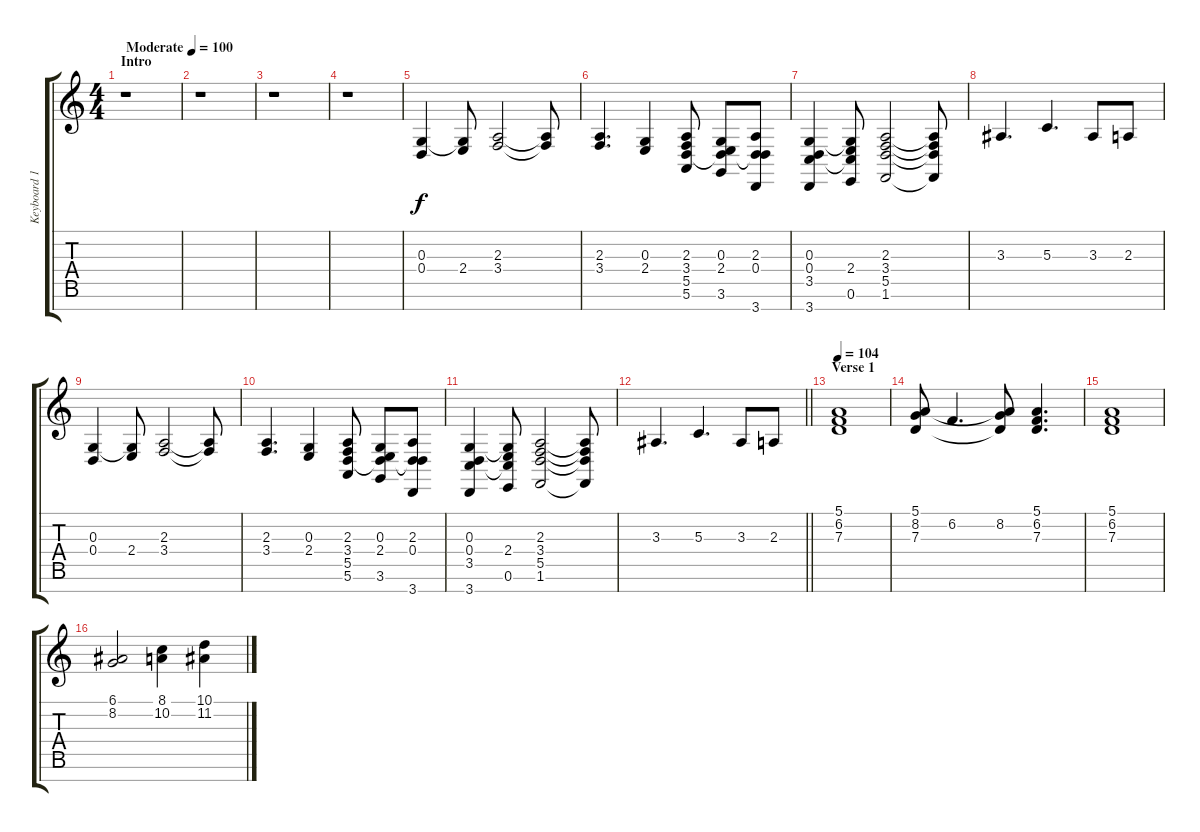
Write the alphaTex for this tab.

\track ("Keyboard 1 (Choir Aahs)" "Keyboard 1") {instrument choiraahs}
\staff {score tabs}
\tuning (E4 B3 G3 D3 A2 E2 B1) {hide}
\ts (4 4)
\section ("" "Intro")
\tempo (100 "Moderate")
\clef g2
\ks c
r.1{dy f instrument choiraahs} |
r.1 |
r.1 |
r.1 |
(0.3 0.4).4 (0.3{t} 2.4).8 (2.3 3.4).2 (2.3{t} 3.4{t}).8 |
(2.3 3.4).4{d} (0.3 2.4).4 (2.3 3.4 5.5 5.6).8 (0.3 2.4 5.5{t} 3.6).8 (2.3 0.4 5.5{t} 3.7).8 |
(0.3 0.4 3.5 3.7).4 (0.3{t} 2.4 3.5{t} 0.6).8 (2.3 3.4 5.5 1.6).2 (2.3{t} 3.4{t} 5.5{t} 1.6{t}).8 |
3.3.4{d} 5.3.4{d} 3.3.8 2.3.8 |
(0.3 0.4).4 (0.3{t} 2.4).8 (2.3 3.4).2 (2.3{t} 3.4{t}).8 |
(2.3 3.4).4{d} (0.3 2.4).4 (2.3 3.4 5.5 5.6).8 (0.3 2.4 5.5{t} 3.6).8 (2.3 0.4 5.5{t} 3.7).8 |
(0.3 0.4 3.5 3.7).4 (0.3{t} 2.4 3.5{t} 0.6).8 (2.3 3.4 5.5 1.6).2 (2.3{t} 3.4{t} 5.5{t} 1.6{t}).8 |
\barLineRight lightlight
3.3.4{d} 5.3.4{d} 3.3.8 2.3.8 |
\section ("" "Verse 1")
\tempo 104
(5.1 6.2 7.3).1 |
(5.1 8.2 7.3).8 6.2.4{d} (5.1{t} 8.2 7.3{t}).8 (5.1 6.2 7.3).4{d} |
(5.1 6.2 7.3).1 |
(6.1 8.2).2 (8.1 10.2).4 (10.1 11.2).4
